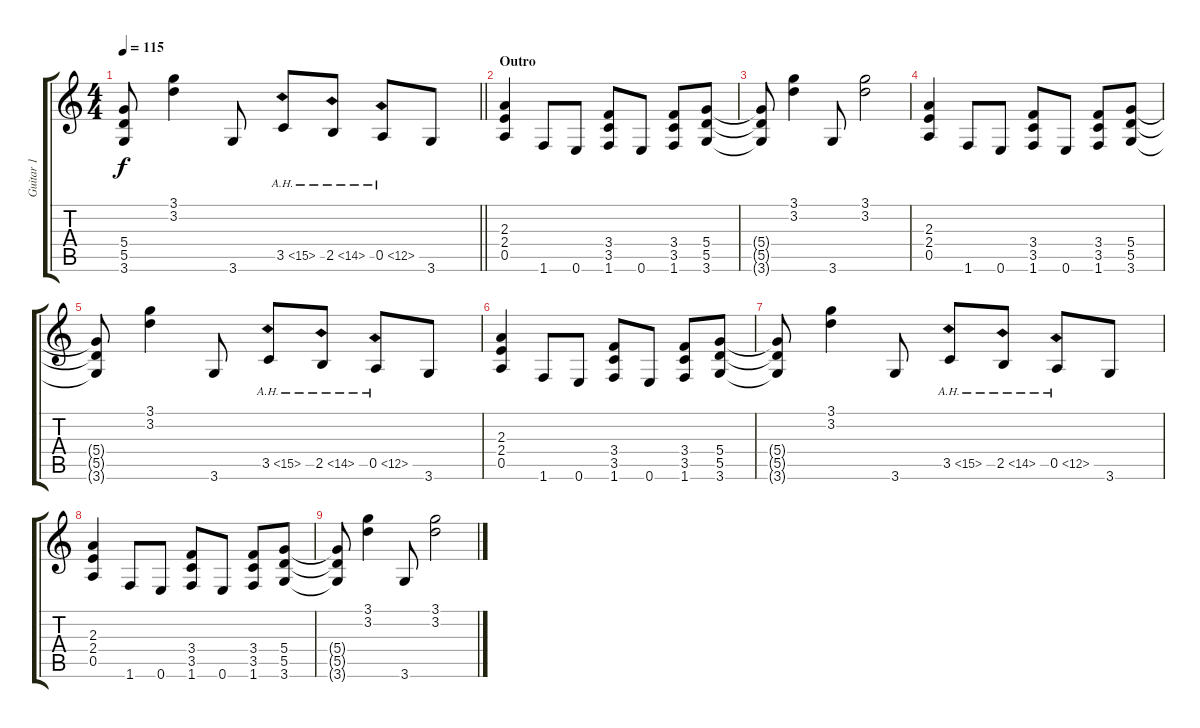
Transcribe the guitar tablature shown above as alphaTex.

\track ("Guitar 1" "Guitar 1") {instrument distortionguitar}
\staff {score tabs}
\tuning (E4 B3 G3 D3 A2 E2) {hide}
\ts (4 4)
\tempo 115
\clef g2
\barLineRight lightlight
\ks c
(5.4{t} 5.5{t} 3.6{t}).8{dy f} (3.1 3.2).4 3.6.8 3.5{ah 12}.8 2.5{ah 12}.8 0.5{ah 12}.8 3.6.8 |
\section ("" "Outro")
(2.3 2.4 0.5).4{volume 5} 1.6.8 0.6.8 (3.4 3.5 1.6).8 0.6.8 (3.4 3.5 1.6).8 (5.4 5.5 3.6).8 |
(5.4{t} 5.5{t} 3.6{t}).8 (3.1 3.2).4 3.6.8 (3.1 3.2).2 |
(2.3 2.4 0.5).4 1.6.8 0.6.8 (3.4 3.5 1.6).8 0.6.8 (3.4 3.5 1.6).8 (5.4 5.5 3.6).8 |
(5.4{t} 5.5{t} 3.6{t}).8 (3.1 3.2).4 3.6.8 3.5{ah 12}.8 2.5{ah 12}.8 0.5{ah 12}.8 3.6.8 |
(2.3 2.4 0.5).4 1.6.8 0.6.8 (3.4 3.5 1.6).8 0.6.8 (3.4 3.5 1.6).8 (5.4 5.5 3.6).8 |
(5.4{t} 5.5{t} 3.6{t}).8{volume 2} (3.1 3.2).4 3.6.8 3.5{ah 12}.8 2.5{ah 12}.8 0.5{ah 12}.8 3.6.8 |
(2.3 2.4 0.5).4 1.6.8 0.6.8 (3.4 3.5 1.6).8 0.6.8 (3.4 3.5 1.6).8 (5.4 5.5 3.6).8 |
(5.4{t} 5.5{t} 3.6{t}).8{volume 0} (3.1 3.2).4 3.6.8 (3.1 3.2).2
